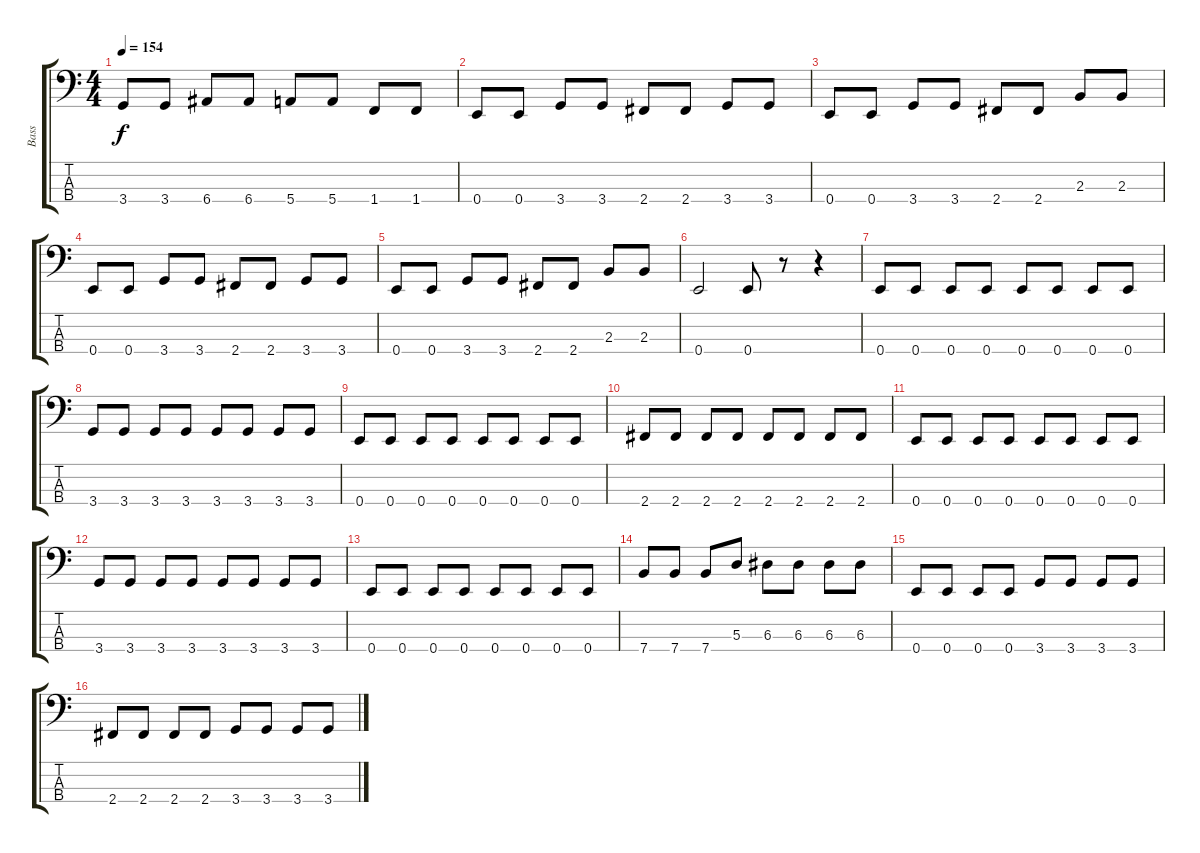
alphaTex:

\track ("Bass" "Bass") {instrument electricbasspick}
\staff {score tabs}
\tuning (G2 D2 A1 E1) {hide}
\ts (4 4)
\tempo 154
\clef f4
\ks c
3.4.8{dy f} 3.4.8 6.4.8 6.4.8 5.4.8 5.4.8 1.4.8 1.4.8 |
0.4.8 0.4.8 3.4.8 3.4.8 2.4.8 2.4.8 3.4.8 3.4.8 |
0.4.8 0.4.8 3.4.8 3.4.8 2.4.8 2.4.8 2.3.8 2.3.8 |
0.4.8 0.4.8 3.4.8 3.4.8 2.4.8 2.4.8 3.4.8 3.4.8 |
0.4.8 0.4.8 3.4.8 3.4.8 2.4.8 2.4.8 2.3.8 2.3.8 |
0.4.2 0.4.8 r.8 r.4 |
0.4.8 0.4.8 0.4.8 0.4.8 0.4.8 0.4.8 0.4.8 0.4.8 |
3.4.8 3.4.8 3.4.8 3.4.8 3.4.8 3.4.8 3.4.8 3.4.8 |
0.4.8 0.4.8 0.4.8 0.4.8 0.4.8 0.4.8 0.4.8 0.4.8 |
2.4.8 2.4.8 2.4.8 2.4.8 2.4.8 2.4.8 2.4.8 2.4.8 |
0.4.8 0.4.8 0.4.8 0.4.8 0.4.8 0.4.8 0.4.8 0.4.8 |
3.4.8 3.4.8 3.4.8 3.4.8 3.4.8 3.4.8 3.4.8 3.4.8 |
0.4.8 0.4.8 0.4.8 0.4.8 0.4.8 0.4.8 0.4.8 0.4.8 |
7.4.8 7.4.8 7.4.8 5.3.8 6.3.8 6.3.8 6.3.8 6.3.8 |
0.4.8 0.4.8 0.4.8 0.4.8 3.4.8 3.4.8 3.4.8 3.4.8 |
2.4.8 2.4.8 2.4.8 2.4.8 3.4.8 3.4.8 3.4.8 3.4.8
